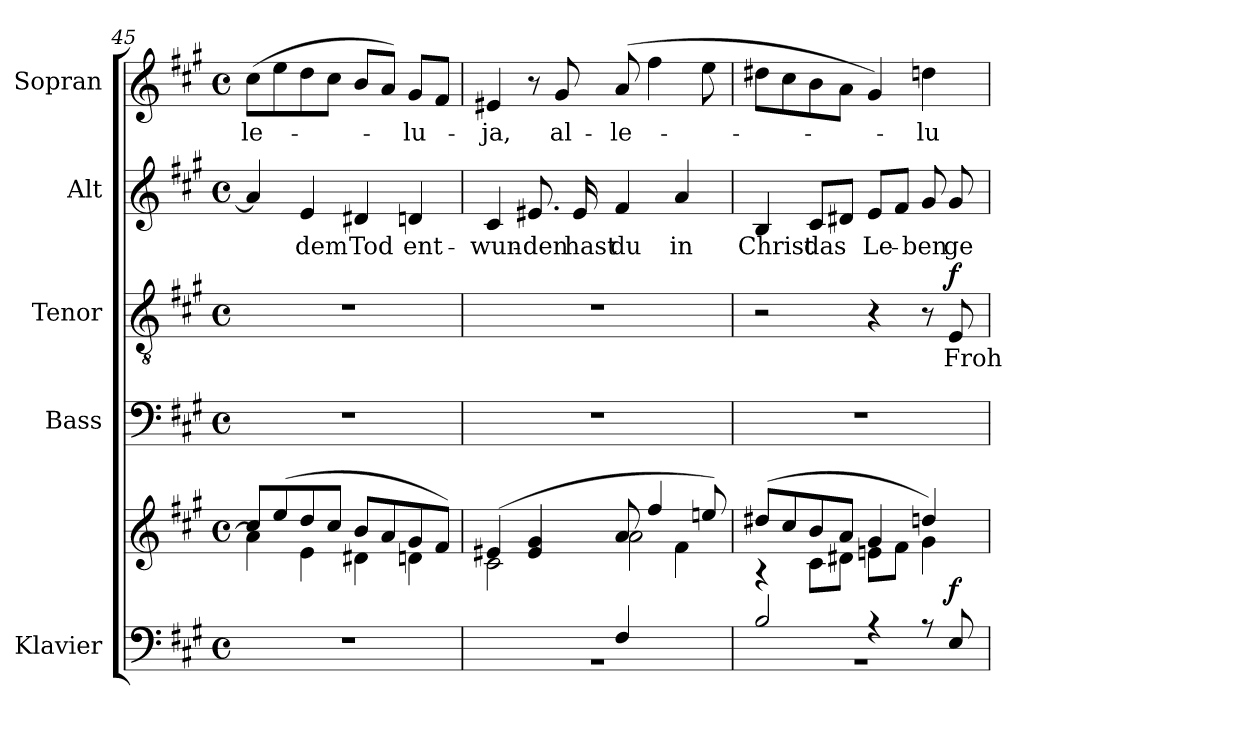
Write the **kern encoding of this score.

**kern	**kern	**dynam	**kern	**kern	**text	**dynam	**kern	**text	**kern	**text
*part5	*part5	*part5	*part4	*part3	*part3	*part3	*part2	*part2	*part1	*part1
*staff6	*staff5	*staff5/6	*staff4	*staff3	*staff3	*staff3	*staff2	*staff2	*staff1	*staff1
*I"Klavier	*	*	*I"Bass	*I"Tenor	*	*	*I"Alt	*	*I"Sopran	*
*	*	*	*I'B	*I'T	*	*	*I'A	*	*I'S	*
*clefF4	*clefG2	*	*clefF4	*clefGv2	*	*	*clefG2	*	*clefG2	*
*k[f#c#g#]	*k[f#c#g#]	*	*k[f#c#g#]	*k[f#c#g#]	*	*	*k[f#c#g#]	*	*k[f#c#g#]	*
*M4/4	*M4/4	*	*M4/4	*M4/4	*	*	*M4/4	*	*M4/4	*
*met(c)	*met(c)	*	*met(c)	*met(c)	*	*	*met(c)	*	*met(c)	*
=45	=45	=45	=45	=45	=45	=45	=45	=45	=45	=45
*	*^	*	*	*	*	*	*	*	*	*
!	!	!	!	!	!	!	!	!	!	!	!LO:LY:b
1r	8cc#/L	4a\]	.	1r	1r	.	.	4a/]	.	(8cc#\L	-le-
.	(8ee/	.	.	.	.	.	.	.	.	8ee\	.
!	!	!	!	!	!	!	!	!	!LO:LY:b	!	!
.	8dd/	4e\	.	.	.	.	.	4e/	dem	8dd\	.
.	8cc#/J	.	.	.	.	.	.	.	.	8cc#\J	.
!	!	!	!	!	!	!	!	!	!LO:LY:b	!	!
.	8b/L	4d#X\	.	.	.	.	.	4d#X/	Tod	8b/L	.
.	8a/	.	.	.	.	.	.	.	.	8a/J)	.
!	!	!	!	!	!	!	!	!	!LO:LY:b	!	!LO:LY:b
.	8g#/	4dn\	.	.	.	.	.	4dn/	ent-	8g#/L	-lu-
.	8f#/J)	.	.	.	.	.	.	.	.	8f#/J	.
=46	=46	=46	=46	=46	=46	=46	=46	=46	=46	=46	=46
*^	*	*^	*	*	*	*	*	*	*	*	*
!	!	!	!	!	!	!	!	!	!	!	!LO:LY:b	!	!LO:LY:b
2ryy	1r	(4e#X/	2ryy	2c#\	.	1r	1r	.	.	4c#/	-wun-	4e#X/	-ja,
!	!	!	!	!	!	!	!	!	!	!	!LO:LY:b	!	!
.	.	4e#/ 4g#/	.	.	.	.	.	.	.	8.e#X/	-den	8r	.
!	!	!	!	!	!	!	!	!	!	!	!	!	!LO:LY:b
.	.	.	.	.	.	.	.	.	.	.	.	8g#/	al-
!	!	!	!	!	!	!	!	!	!	!	!LO:LY:b	!	!
.	.	.	.	.	.	.	.	.	.	16e#/	hast	.	.
!	!	!	!	!	!	!	!	!	!	!	!LO:LY:b	!	!LO:LY:b
4F#/	.	8a/	2a\	4ryy	.	.	.	.	.	4f#/	du	(8a/	-le-
.	.	4ff#/	.	.	.	.	.	.	.	.	.	4ff#\	.
!	!	!	!	!	!	!	!	!	!	!	!LO:LY:b	!	!
4ryy	.	.	.	4f#\	.	.	.	.	.	4a/	in	.	.
.	.	8een/)	.	.	.	.	.	.	.	.	.	8ee\	.
*	*	*	*v	*v	*	*	*	*	*	*	*	*	*
!!LO:LB:g=z
=47	=47	=47	=47	=47	=47	=47	=47	=47	=47	=47	=47	=47
!	!	!	!	!	!	!	!	!	!	!LO:LY:b	!	!
2B/	1r	(8dd#X/L	4r	.	1r	2r	.	.	4B/	Christ	8dd#X\L	.
.	.	8cc#/	.	.	.	.	.	.	.	.	8cc#\	.
!	!	!	!	!	!	!	!	!	!	!LO:LY:b	!	!
.	.	8b/	8c#\L	.	.	.	.	.	8c#/L	das	8b\	.
.	.	8a/J	8d#X\J	.	.	.	.	.	8d#X/J	.	8a\J	.
!	!	!	!	!	!	!	!	!	!	!LO:LY:b	!	!
4r	.	4g#/	8en\L	.	.	4r	.	.	8e/L	Le-	4g#/)	.
.	.	.	8f#\J	.	.	.	.	.	8f#/J	.	.	.
!	!	!	!	!	!	!	!	!	!	!LO:LY:b	!	!LO:LY:b
8r	.	4ddn/)	4g#\	.	.	8r	.	.	8g#/	-ben	4ddn\	-lu-
!	!	!	!	!LO:DY:a=2	!	!	!LO:LY:b	!LO:DY:a	!	!LO:LY:b	!	!
8E/	.	.	.	f	.	8E/	Froh-	f	8g#/	ge-	.	.
*v	*v	*	*	*	*	*	*	*	*	*	*	*
*	*v	*v	*	*	*	*	*	*	*	*	*
=	=	=	=	=	=	=	=	=	=	=
*-	*-	*-	*-	*-	*-	*-	*-	*-	*-	*-
